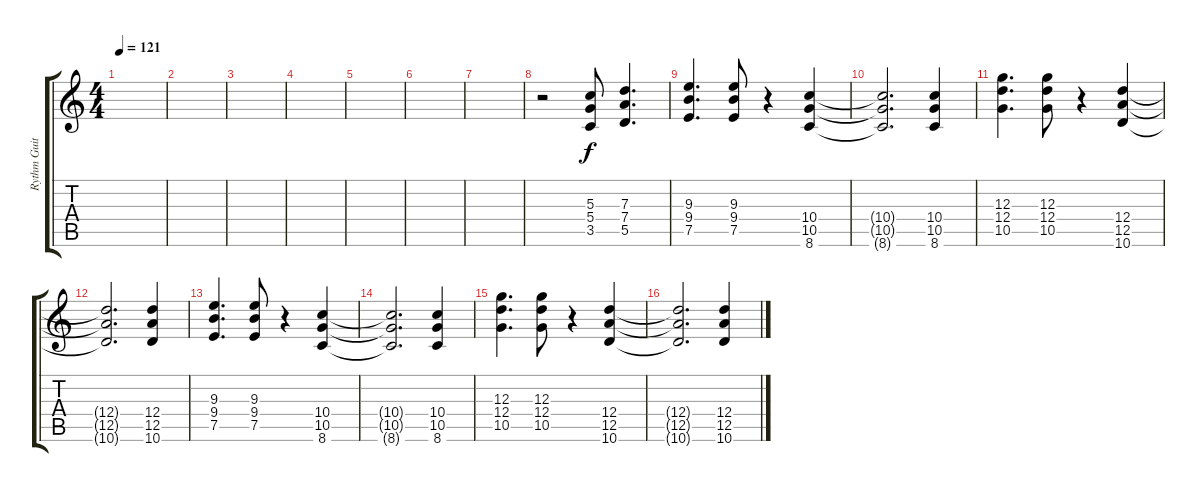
\track ("Rythm Guitar" "Rythm Guit") {instrument overdrivenguitar}
\staff {score tabs}
\tuning (E4 B3 G3 D3 A2 E2) {hide}
\ts (4 4)
\tempo 121
\clef g2
\ks c
|
|
|
|
|
|
|
r.2 (5.3 5.4 3.5).8 (7.3 7.4 5.5).4{d} |
(9.3 9.4 7.5).4{d} (9.3 9.4 7.5).8 r.4 (10.4 10.5 8.6).4 |
(10.4{t} 10.5{t} 8.6{t}).2{d} (10.4 10.5 8.6).4 |
(12.3 12.4 10.5).4{d} (12.3 12.4 10.5).8 r.4 (12.4 12.5 10.6).4 |
(12.4{t} 12.5{t} 10.6{t}).2{d} (12.4 12.5 10.6).4 |
(9.3 9.4 7.5).4{d} (9.3 9.4 7.5).8 r.4 (10.4 10.5 8.6).4 |
(10.4{t} 10.5{t} 8.6{t}).2{d} (10.4 10.5 8.6).4 |
(12.3 12.4 10.5).4{d} (12.3 12.4 10.5).8 r.4 (12.4 12.5 10.6).4 |
(12.4{t} 12.5{t} 10.6{t}).2{d} (12.4 12.5 10.6).4
